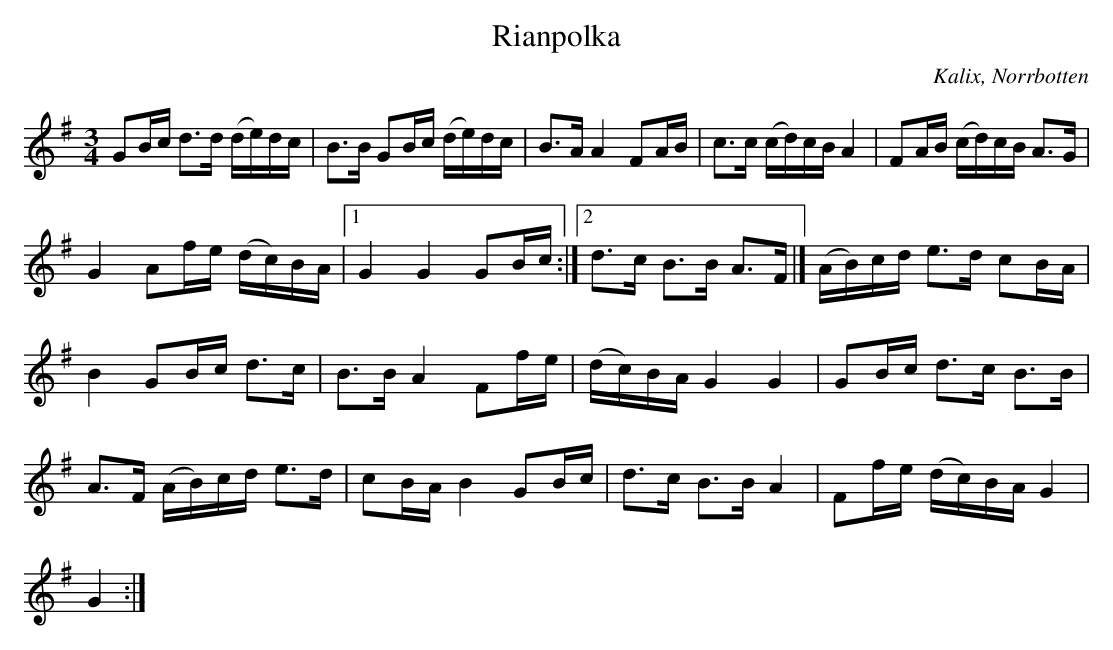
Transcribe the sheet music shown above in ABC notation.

X:1
T:Rianpolka
O:Kalix, Norrbotten
M: 3/4
L: 1/16
K: G
G2Bc d2>d2 (de)dc | B2>B2 G2Bc (de)dc | B2>A2 A4 F2AB | c2>c2 (cd)cB A4 | F2AB (cd)cB A2>G2 |
G4 A2fe (dc)BA |1 G4 G4 G2Bc :|2 d2>c2 B2>B2 A2>F2 |] (AB)cd e2>d2 c2BA|
B4 G2Bc d2>c2 | B2>B2 A4 F2fe | (dc)BA G4 G4 | G2Bc d2>c2 B2>B2 |
A2>F2 (AB)cd e2>d2 | c2BA B4 G2Bc | d2>c2 B2>B2 A4 | F2fe (dc)BA G4 |
G4 :|
